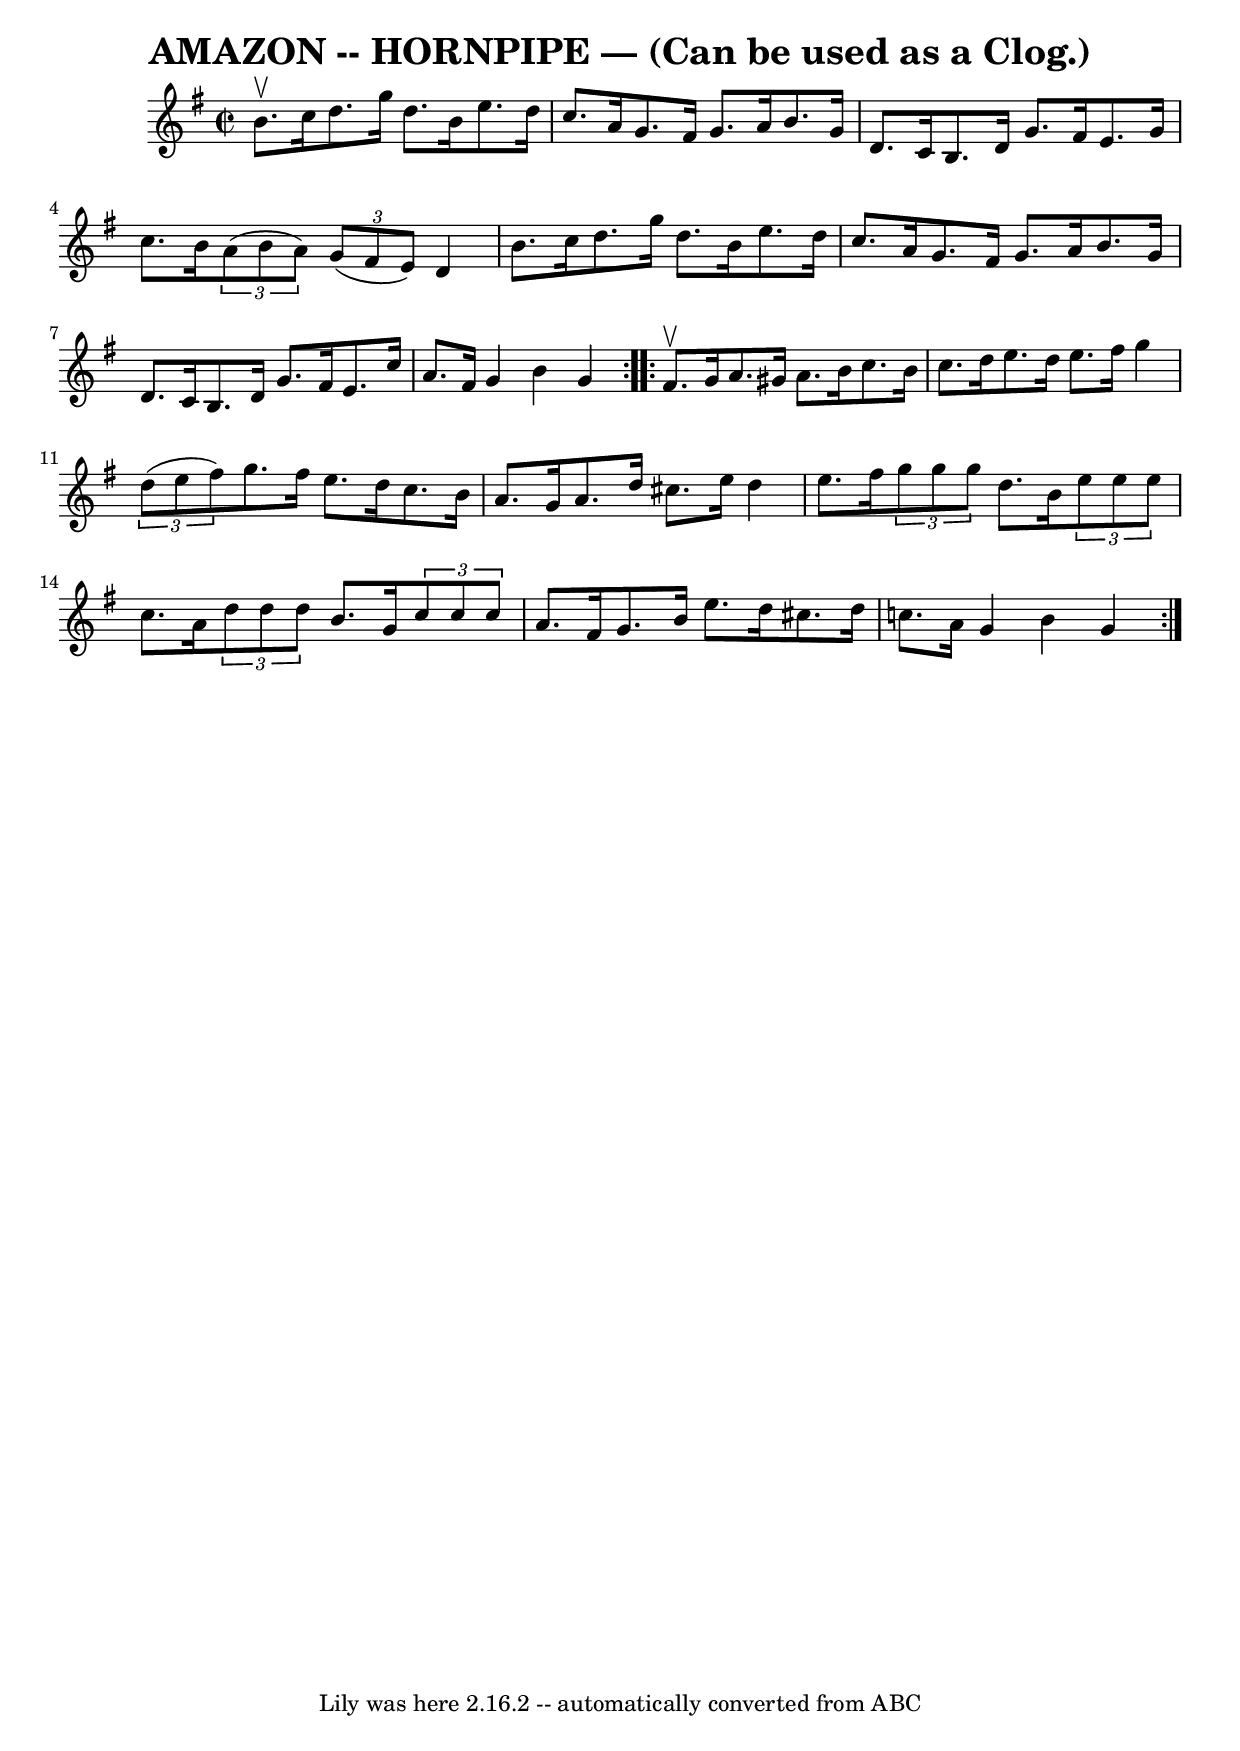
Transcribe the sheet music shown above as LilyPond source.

\version "2.16.2"
\include "Mammoth.ily"
\header {
  %% book = "Ryan's Mammoth Collection of Fiddle Tunes"
  crossRefNumber = "1"
  footnotes = ""
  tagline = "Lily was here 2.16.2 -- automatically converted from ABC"
  title = "AMAZON -- HORNPIPE — (Can be used as a Clog.)"

}
voicedefault =  {



  \repeat volta 2 {

    \override Staff.TimeSignature #'style = #'C
    \time 2/2 
    \key g \major b'8.^\upbow c''16        |
    d''8.    
    g''16 d''8. b'16 e''8. d''16 c''8. a'16    |
    g'8.    
    fis'16 g'8. a'16 b'8. g'16 d'8. c'16    |
    b8.    
    d'16 g'8. fis'16 e'8. g'16 c''8. b'16    |
    
    \times 2/3 { a'8 (b'8 a'8) 
	       }   \times 2/3 { g'8 (fis'8 e'8  
				-) 
			      } d'4 b'8. c''16    |
    |
    d''8. g''16 d''8.  
    b'16 e''8. d''16 c''8. a'16    |
    g'8. fis'16 g'8.  
    a'16 b'8. g'16 d'8. c'16    |
    b8. d'16 g'8.    
    fis'16 e'8. c''16 a'8. fis'16    |
    g'4 b'4 g'4    
  }  
  
  \repeat volta 2 {
    fis'8.^\upbow g'16        |
    a'8. gis'16   
    a'8. b'16 c''8. b'16 c''8. d''16    |
    e''8. d''16   
    e''8. fis''16 g''4    \times 2/3 { d''8 (e''8 fis''8) 
				     }   
    |
    g''8. fis''16 e''8. d''16 c''8. b'16 a'8. g'16  
    |
    a'8. d''16 cis''8. e''16 d''4 e''8. fis''16    
    |
    |
    \times 2/3 { g''8 g''8 g''8  
	       } d''8. b'16  
    \times 2/3 { e''8 e''8 e''8  
	       } c''8. a'16    |
    
    \times 2/3 { d''8 d''8 d''8  
	       } b'8. g'16    \times 2/3 { c''8    
					   c''8 c''8  
					 } a'8. fis'16    |
    g'8. b'16 e''8. d''16   
    cis''8. d''16 c''!8. a'16    |
    g'4 b'4 g'4    
  }   

}

\score{
  <<

    \context Staff="default"
    {
      \voicedefault 
      
    }

  >>
  \layout {
    
  }
  \midi {
  }

}
